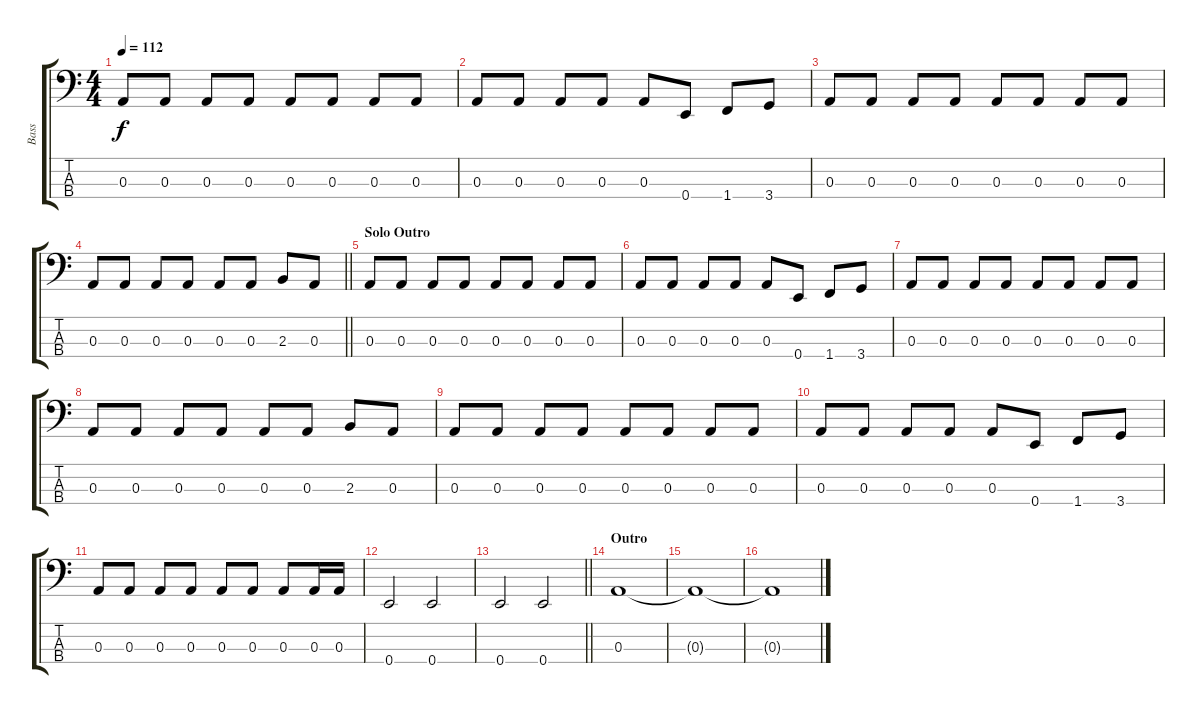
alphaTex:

\track ("Bass" "Bass") {instrument electricbassfinger}
\staff {score tabs}
\tuning (G2 D2 A1 E1) {hide}
\ts (4 4)
\tempo 112
\clef f4
\ks c
0.3.8{dy f} 0.3.8 0.3.8 0.3.8 0.3.8 0.3.8 0.3.8 0.3.8 |
0.3.8 0.3.8 0.3.8 0.3.8 0.3.8 0.4.8 1.4.8 3.4.8 |
0.3.8 0.3.8 0.3.8 0.3.8 0.3.8 0.3.8 0.3.8 0.3.8 |
\barLineRight lightlight
0.3.8 0.3.8 0.3.8 0.3.8 0.3.8 0.3.8 2.3.8 0.3.8 |
\section ("" "Solo Outro")
0.3.8 0.3.8 0.3.8 0.3.8 0.3.8 0.3.8 0.3.8 0.3.8 |
0.3.8 0.3.8 0.3.8 0.3.8 0.3.8 0.4.8 1.4.8 3.4.8 |
0.3.8 0.3.8 0.3.8 0.3.8 0.3.8 0.3.8 0.3.8 0.3.8 |
0.3.8 0.3.8 0.3.8 0.3.8 0.3.8 0.3.8 2.3.8 0.3.8 |
0.3.8 0.3.8 0.3.8 0.3.8 0.3.8 0.3.8 0.3.8 0.3.8 |
0.3.8 0.3.8 0.3.8 0.3.8 0.3.8 0.4.8 1.4.8 3.4.8 |
0.3.8 0.3.8 0.3.8 0.3.8 0.3.8 0.3.8 0.3.8 0.3.16 0.3.16 |
0.4.2 0.4.2 |
\barLineRight lightlight
0.4.2 0.4.2 |
\section ("" "Outro")
0.3.1 |
0.3{t}.1 |
0.3{t}.1
